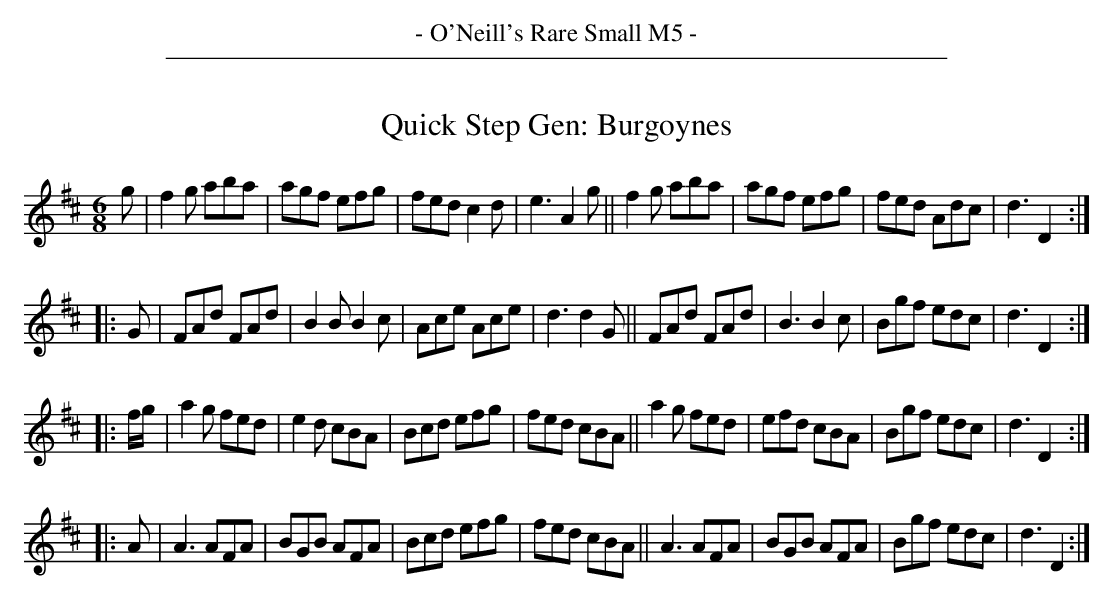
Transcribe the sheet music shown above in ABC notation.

X:1
T: Quick Step Gen: Burgoynes
M: 6/8
L: 1/8
K: D
g |\
f2g aba | agf efg | fed c2d | e3 A2g ||\
f2g aba | agf efg | fed Adc | d3 D2 :|
|: G |\
FAd FAd | B2B B2c | Ace Ace | d3 d2G ||\
FAd FAd | B3  B2c | Bgf edc | d3 D2 :|
|: f/g/ |\
a2g fed | e2d cBA | Bcd efg | fed cBA ||\
a2g fed | efd cBA | Bgf edc | d3  D2 :|
|: A |\
A3 AFA | BGB AFA | Bcd efg | fed cBA ||\
A3 AFA | BGB AFA | Bgf edc | d3  D2 :|
